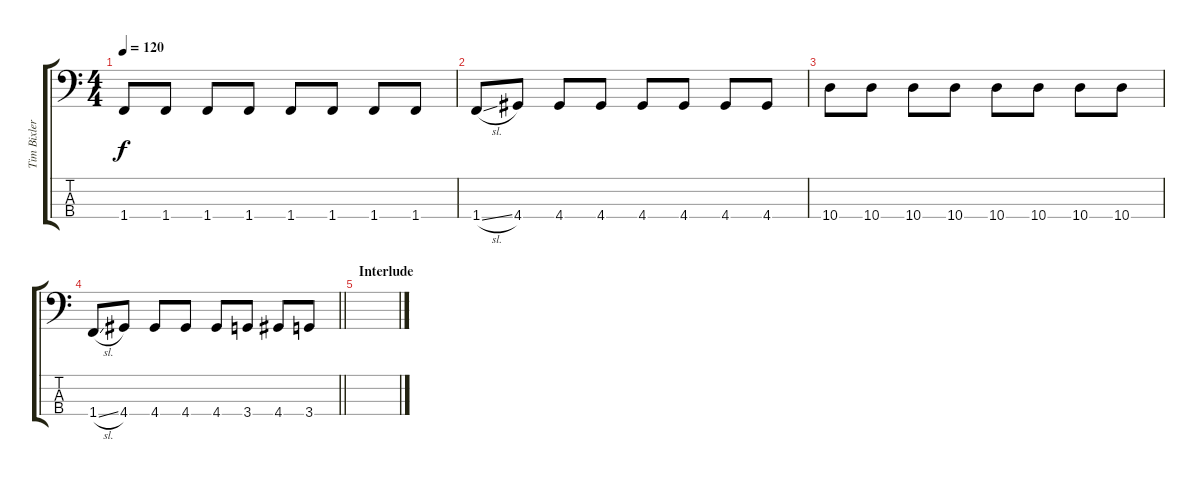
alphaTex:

\track ("Tim Bixler(Bass)" "Tim Bixler") {instrument electricbassfinger}
\staff {score tabs}
\tuning (G2 D2 A1 E1) {hide}
\ts (4 4)
\tempo 120
\clef f4
\ks c
1.4.8{dy f} 1.4.8 1.4.8 1.4.8 1.4.8 1.4.8 1.4.8 1.4.8 |
1.4{sl}.8 4.4.8 4.4.8 4.4.8 4.4.8 4.4.8 4.4.8 4.4.8 |
10.4.8 10.4.8 10.4.8 10.4.8 10.4.8 10.4.8 10.4.8 10.4.8 |
\barLineRight lightlight
1.4{sl}.8 4.4.8 4.4.8 4.4.8 4.4.8 3.4.8 4.4.8 3.4.8 |
\section ("" "Interlude")
